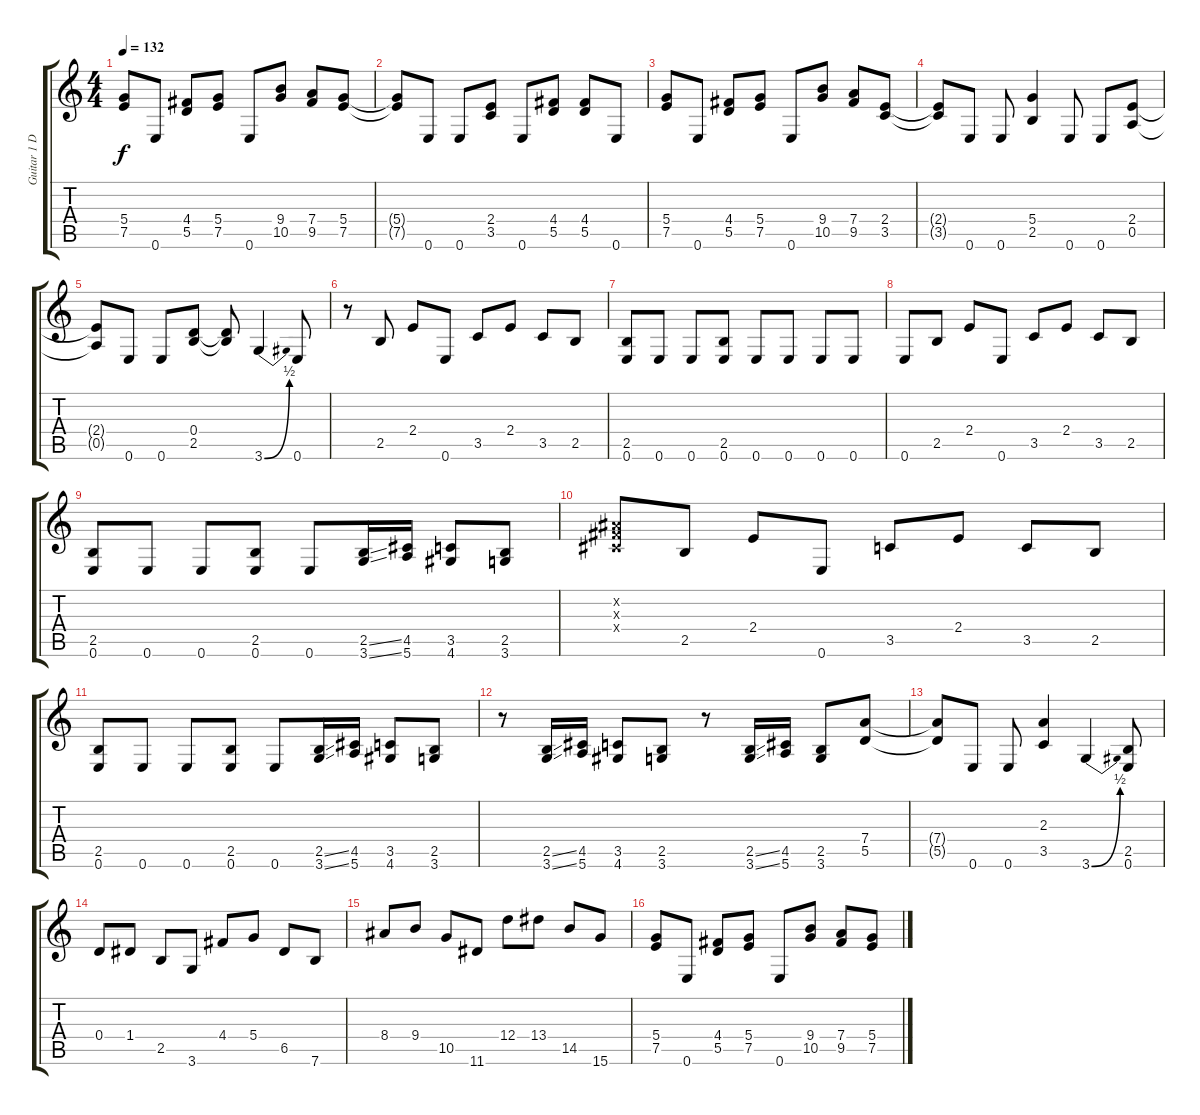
\track ("Guitar 1 Dave Mustaine" "Guitar 1 D") {instrument distortionguitar}
\staff {score tabs}
\tuning (E4 B3 G3 D3 A2 E2) {hide}
\ts (4 4)
\tempo 132
\clef g2
\ks c
(5.4 7.5).8{dy f} 0.6.8 (4.4 5.5).8 (5.4 7.5).8 0.6.8 (9.4 10.5).8 (7.4 9.5).8 (5.4 7.5).8 |
(5.4{t} 7.5{t}).8 0.6.8 0.6.8 (2.4 3.5).8 0.6.8 (4.4 5.5).8 (4.4 5.5).8 0.6.8 |
(5.4 7.5).8 0.6.8 (4.4 5.5).8 (5.4 7.5).8 0.6.8 (9.4 10.5).8 (7.4 9.5).8 (2.4 3.5).8 |
(2.4{t} 3.5{t}).8 0.6.8 0.6.8 (5.4 2.5).4 0.6.8 0.6.8 (2.4 0.5).8 |
(2.4{t} 0.5{t}).8 0.6.8 0.6.8 (0.4 2.5).8 (0.4{t} 2.5{t}).8 3.6{be (bend 0 0 60 2)}.4 0.6.8 |
r.8 2.5.8 2.4.8 0.6.8 3.5.8 2.4.8 3.5.8 2.5.8 |
(2.5 0.6).8 0.6.8 0.6.8 (2.5 0.6).8 0.6.8 0.6.8 0.6.8 0.6.8 |
0.6.8 2.5.8 2.4.8 0.6.8 3.5.8 2.4.8 3.5.8 2.5.8 |
(2.5 0.6).8 0.6.8 0.6.8 (2.5 0.6).8 0.6.8 (2.5{ss} 3.6{ss}).16 (4.5 5.6).16 (3.5 4.6).8 (2.5 3.6).8 |
(-1.2{x} -1.3{x} -1.4{x}).8 2.5.8 2.4.8 0.6.8 3.5.8 2.4.8 3.5.8 2.5.8 |
(2.5 0.6).8 0.6.8 0.6.8 (2.5 0.6).8 0.6.8 (2.5{ss} 3.6{ss}).16 (4.5 5.6).16 (3.5 4.6).8 (2.5 3.6).8 |
r.8 (2.5{ss} 3.6{ss}).16 (4.5 5.6).16 (3.5 4.6).8 (2.5 3.6).8 r.8 (2.5{ss} 3.6{ss}).16 (4.5 5.6).16 (2.5 3.6).8 (7.4 5.5).8 |
(7.4{t} 5.5{t}).8 0.6.8 0.6.8 (2.3 3.5).4 3.6{be (bend 0 0 60 2)}.4 (2.5 0.6).8 |
0.4.8 1.4.8 2.5.8 3.6.8 4.4.8 5.4.8 6.5.8 7.6.8 |
8.4.8 9.4.8 10.5.8 11.6.8 12.4.8 13.4.8 14.5.8 15.6.8 |
(5.4 7.5).8 0.6.8 (4.4 5.5).8 (5.4 7.5).8 0.6.8 (9.4 10.5).8 (7.4 9.5).8 (5.4 7.5).8
